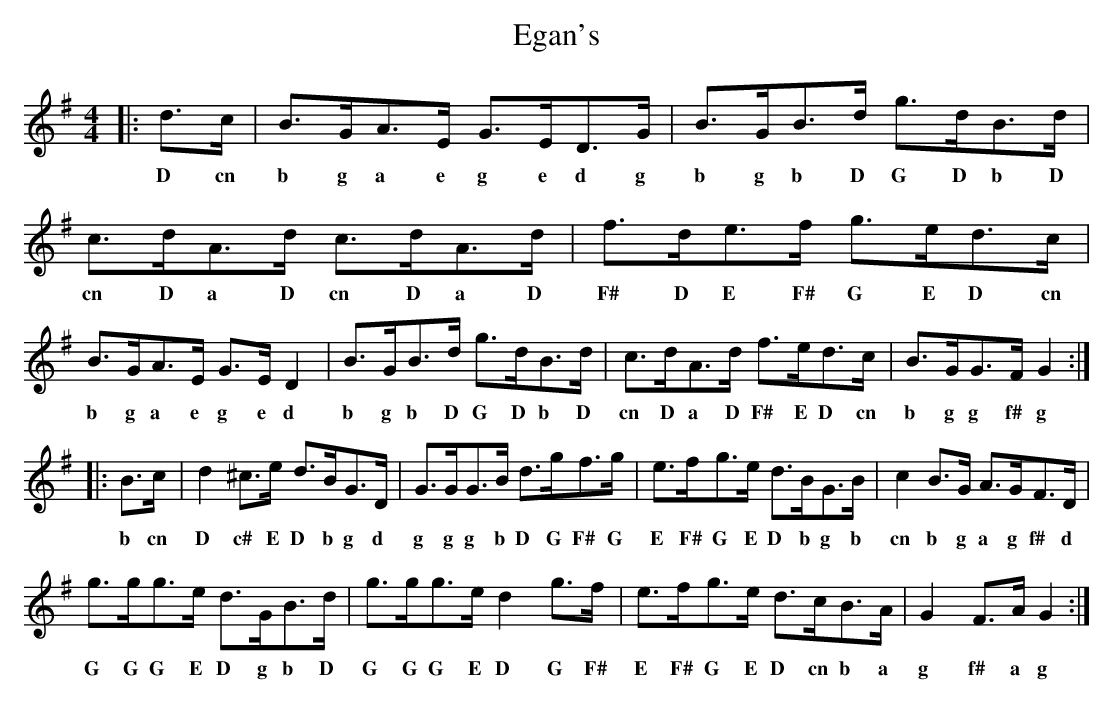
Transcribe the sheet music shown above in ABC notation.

X:1
T:Egan's
M:4/4
L:1/8
K:G
|:d>c|B>GA>E G>ED>G|B>GB>d g>dB>d|c>dA>d c>dA>d|f>de>f g>ed>c|
w:D cn b g a e g e d g b g b D G D b D cn D a D cn D a D F# D E F# G E D cn
B>GA>E G>ED2|B>GB>d g>dB>d|c>dA>d f>ed>c|B>GG>F G2:|
w:b g a e g e d b g b D G D b D cn D a D F# E D cn b g g f# g
|:B>c|d2^c>e d>BG>D|G>GG>B d>gf>g|e>fg>e d>BG>B|c2B>G A>GF>D|
w:b cn D c# E D b g d g g g b D G F# G E F# G E D b g b cn b  g a g f# d
g>gg>e d>GB>d|g>gg>e d2g>f|e>fg>e d>cB>A|G2F>A G2:|
w:G G G E D g b D G G G E D G F# E F# G E D cn b a g f# a g
